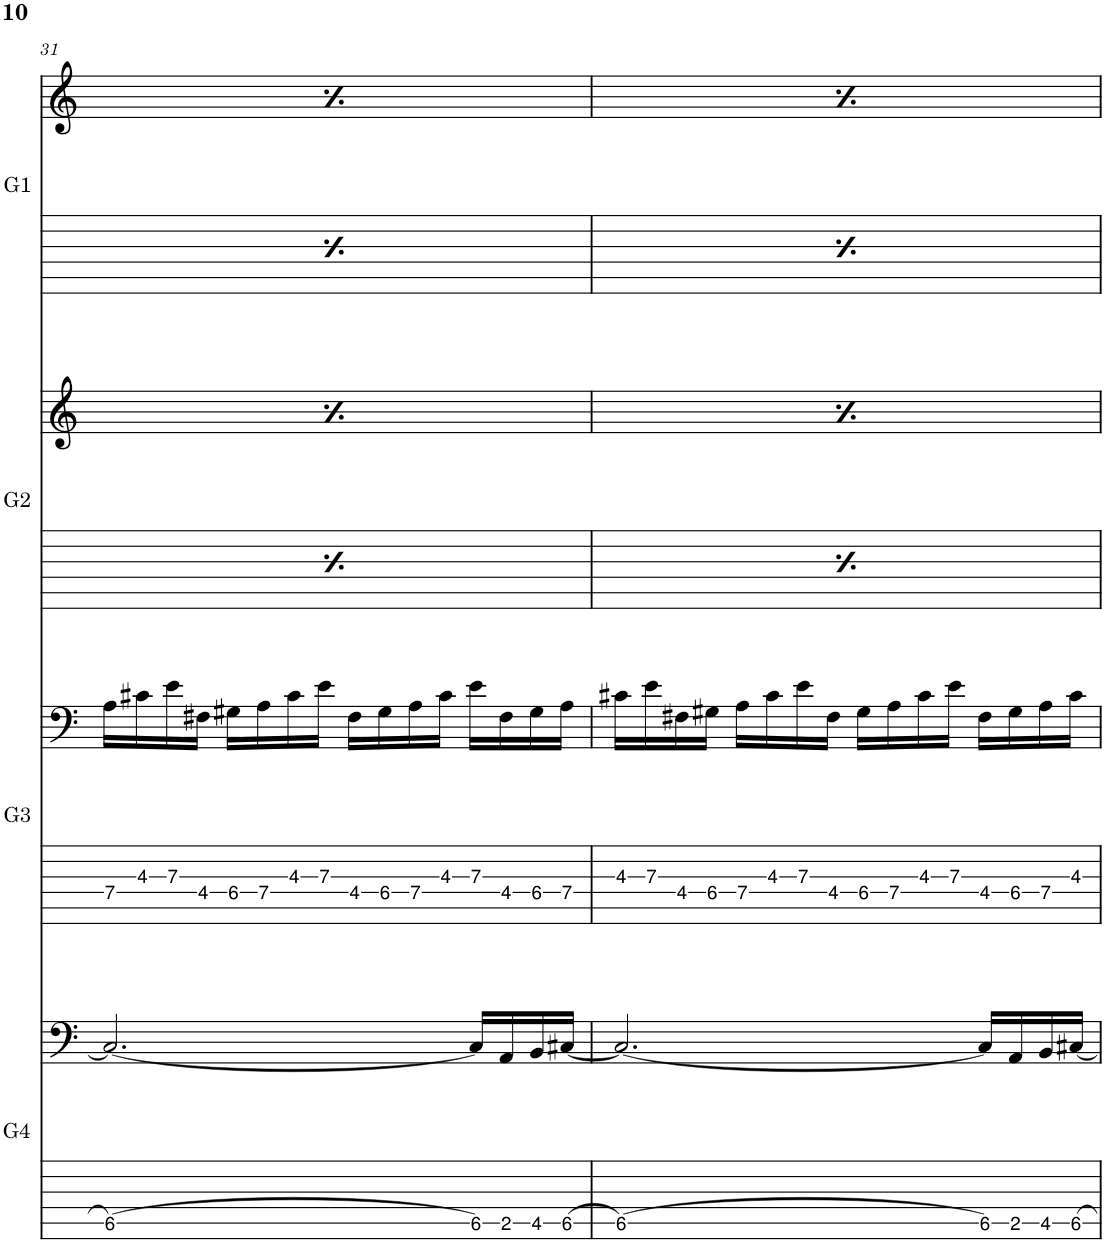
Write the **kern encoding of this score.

**kern	**kern	**kern	**kern	**kern	**kern	**kern	**kern
*part4	*part4	*part3	*part3	*part2	*part2	*part1	*part1
*staff8	*staff7	*staff6	*staff5	*staff4	*staff3	*staff2	*staff1
*I"G4	*	*I"G3	*	*I"G2	*	*I"G1	*
*I'G4	*	*I'G3	*	*I'G2	*	*I'G1	*
!!LO:PB:g=z
*clefF4	*clefF4	*clefF4	*clefF4	*	*clefG2	*	*clefG2
*k[]	*k[]	*k[]	*k[]	*k[]	*k[]	*k[]	*k[]
*M4/4	*M4/4	*M4/4	*M4/4	*M4/4	*M4/4	*M4/4	*M4/4
!!LO:REH:place=s1:a:B:cj:fs=14:t=E
=31	=31	=31	=31	=31	=31	=31	=31
!	!	!	!	!	!	!	!LO:TX:a:t=F# Minor
2.C#_	2.C#/_	16ALL	16A\LL	16aLL	16a/LL	16aLL	16a/LL
.	.	16c#XJ	16c#X\	16c#J	16c#X/	16c#J	16c#X/
.	.	16eL	16e\	16F#L	16F#X/	16F#L	16F#X/
.	.	16F#XJJ	16F#X\JJ	16f#JJ	16f#X/JJ	16f#JJ	16f#X/JJ
.	.	16G#XLL	16G#X\LL	16c#LL	16c#/LL	16c#LL	16c#/LL
.	.	16AJ	16A\	16F#J	16F#/	16F#J	16F#/
.	.	16c#XL	16c#\	16aL	16a/	16aL	16a/
.	.	16eJJ	16e\JJ	16c#JJ	16c#/JJ	16c#JJ	16c#/JJ
.	.	16F#XLL	16F#\LL	16F#LL	16F#/LL	16F#LL	16F#/LL
.	.	16G#XJ	16G#\	16aJ	16a/	16aJ	16a/
.	.	16AL	16A\	16bL	16b/	16bL	16b/
.	.	16c#XJJ	16c#\JJ	16aJJ	16a/JJ	16aJJ	16a/JJ
16C#LL]	16C#/LL]	16eLL	16e\LL	16f#LL	16f#/LL	16f#LL	16f#/LL
16AAJ	16AA/	16F#XJ	16F#\	16aJ	16a/	16aJ	16a/
16BBL	16BB/	16G#XL	16G#\	16f#L	16f#/	16f#L	16f#/
[16C#XJJ	[16C#X/JJ	16AJJ	16A\JJ	16c#JJ	16c#/JJ	16c#JJ	16c#/JJ
!!LO:REH:place=s1:a:B:cj:fs=14:t=E
=32	=32	=32	=32	=32	=32	=32	=32
!	!	!	!	!	!	!	!LO:TX:a:t=F# Minor
2.C#_	2.C#/_	16c#XLL	16c#X\LL	16aLL	16a/LL	16aLL	16a/LL
.	.	16eJ	16e\	16c#J	16c#X/	16c#J	16c#X/
.	.	16F#XL	16F#X\	16F#L	16F#X/	16F#L	16F#X/
.	.	16G#XJJ	16G#X\JJ	16f#JJ	16f#X/JJ	16f#JJ	16f#X/JJ
.	.	16ALL	16A\LL	16c#LL	16c#/LL	16c#LL	16c#/LL
.	.	16c#XJ	16c#\	16F#J	16F#/	16F#J	16F#/
.	.	16eL	16e\	16aL	16a/	16aL	16a/
.	.	16F#XJJ	16F#\JJ	16c#JJ	16c#/JJ	16c#JJ	16c#/JJ
.	.	16G#XLL	16G#\LL	16F#LL	16F#/LL	16F#LL	16F#/LL
.	.	16AJ	16A\	16aJ	16a/	16aJ	16a/
.	.	16c#XL	16c#\	16bL	16b/	16bL	16b/
.	.	16eJJ	16e\JJ	16aJJ	16a/JJ	16aJJ	16a/JJ
16C#LL]	16C#/LL]	16F#XLL	16F#\LL	16f#LL	16f#/LL	16f#LL	16f#/LL
16AAJ	16AA/	16G#XJ	16G#\	16aJ	16a/	16aJ	16a/
16BBL	16BB/	16AL	16A\	16f#L	16f#/	16f#L	16f#/
[16C#XJJ	[16C#X/JJ	16c#XJJ	16c#\JJ	16c#JJ	16c#/JJ	16c#JJ	16c#/JJ
=	=	=	=	=	=	=	=
*-	*-	*-	*-	*-	*-	*-	*-
